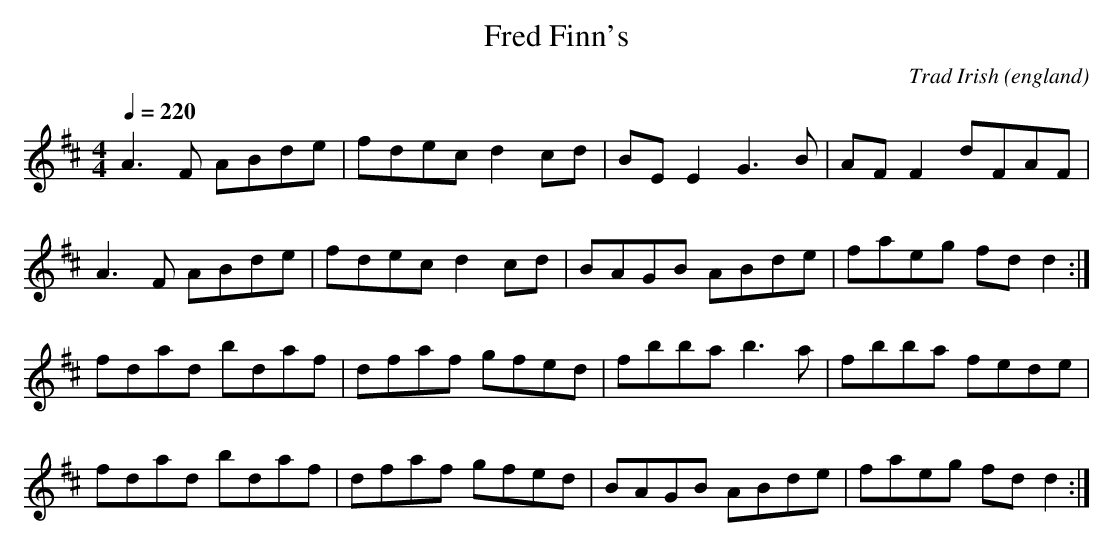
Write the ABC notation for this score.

X:1
T:Fred Finn's
O:england
M:4/4
L:1/8
Q:1/4=220
C:Trad Irish
K:D
A3 F ABde|fdec d2 cd|BE E2 G3 B|AF F2 dFAF|
A3 F ABde|fdec d2 cd|BAGB ABde|faeg fd d2:|
fdad bdaf|dfaf gfed|fbba b3 a|fbba fede|
fdad bdaf|dfaf gfed|BAGB ABde|faeg fd d2:|
